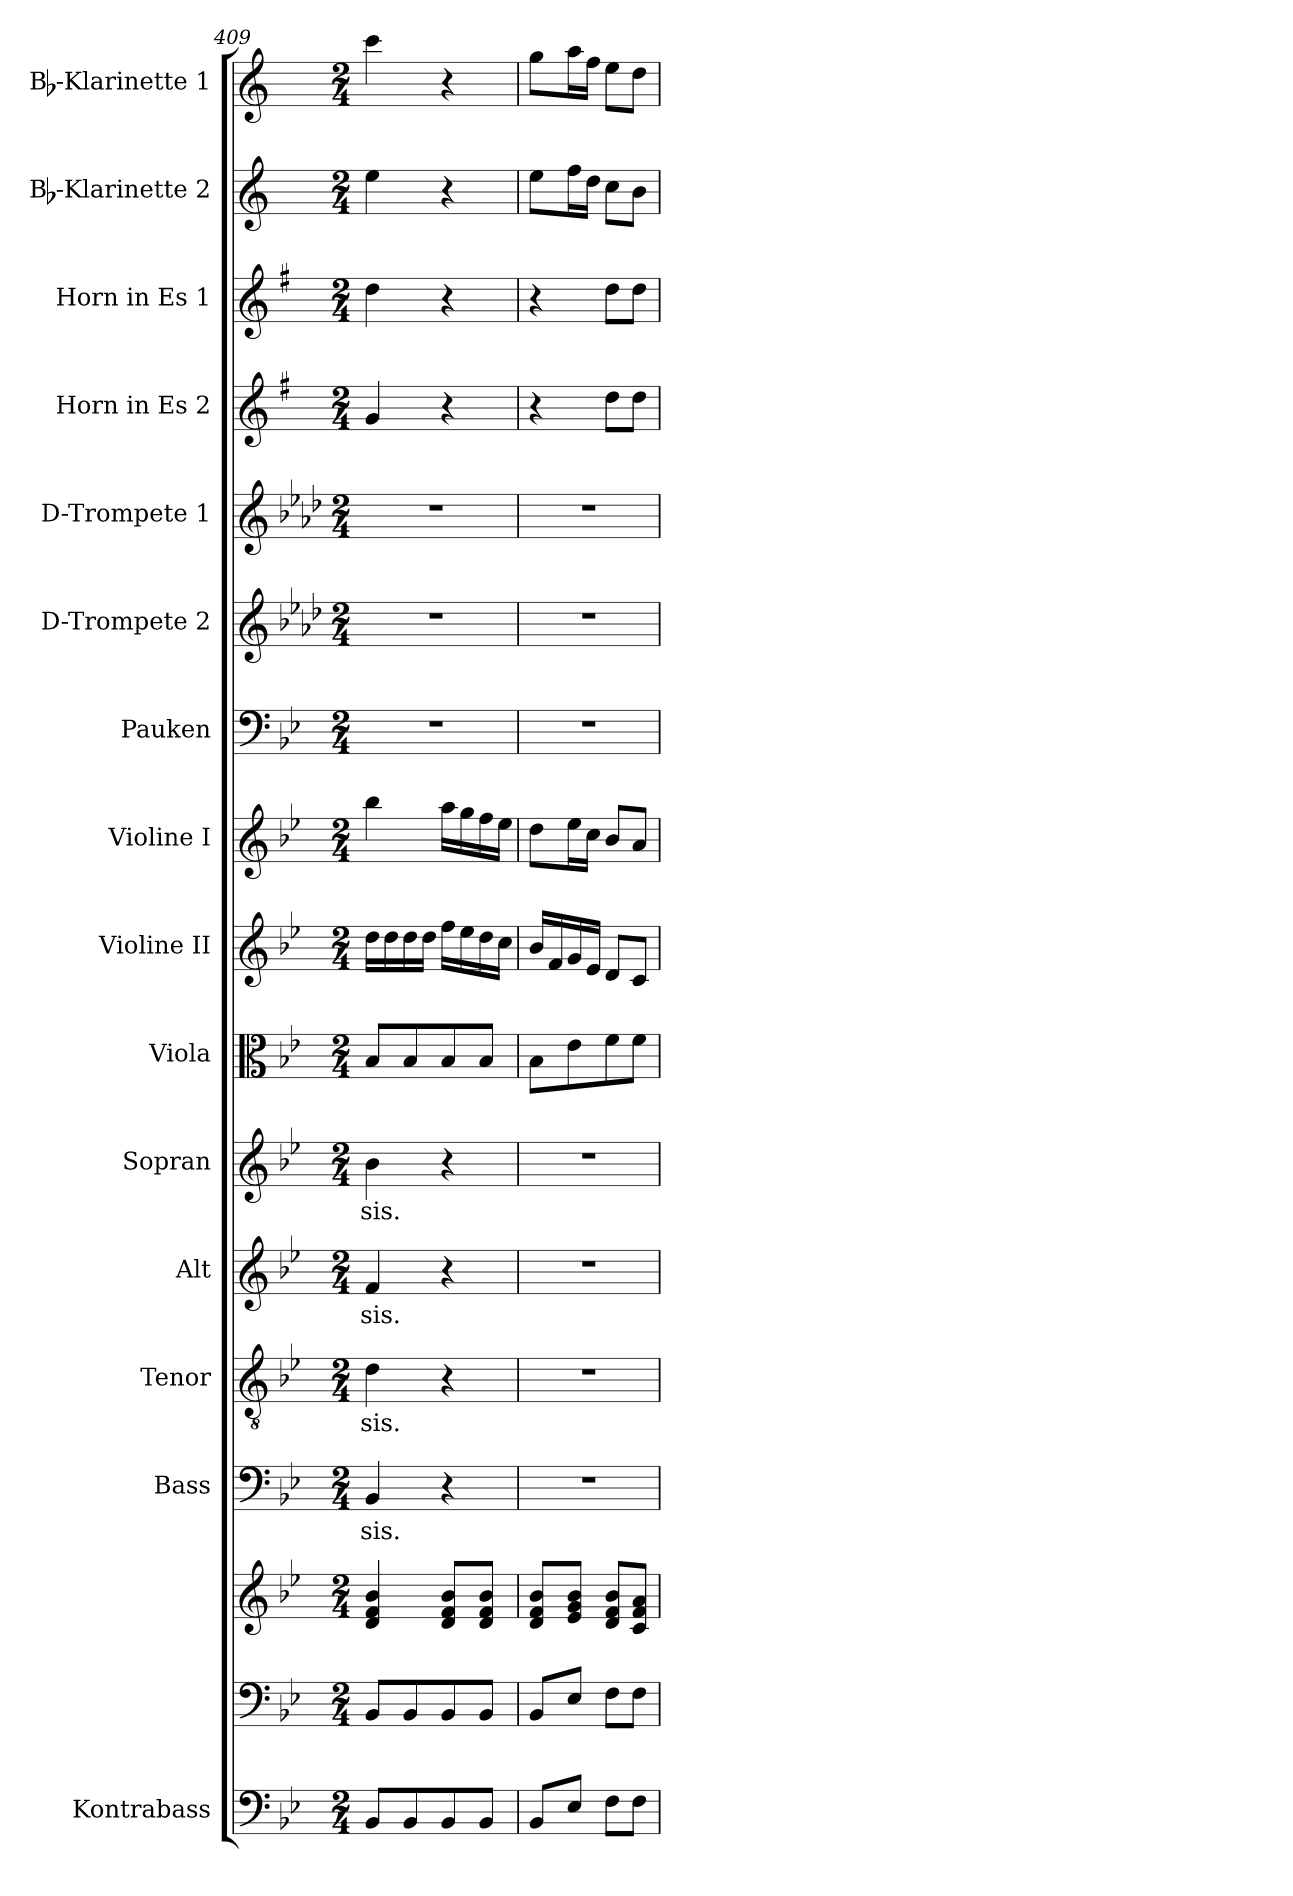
**kern	**kern	**kern	**kern	**text	**kern	**text	**kern	**text	**kern	**text	**kern	**kern	**kern	**kern	**kern	**kern	**kern	**kern	**kern	**kern
*part16	*part15	*part15	*part14	*part14	*part13	*part13	*part12	*part12	*part11	*part11	*part10	*part9	*part8	*part7	*part6	*part5	*part4	*part3	*part2	*part1
*staff17	*staff16	*staff15	*staff14	*staff14	*staff13	*staff13	*staff12	*staff12	*staff11	*staff11	*staff10	*staff9	*staff8	*staff7	*staff6	*staff5	*staff4	*staff3	*staff2	*staff1
*I"Kontrabass	*	*	*I"Bass	*	*I"Tenor	*	*I"Alt	*	*I"Sopran	*	*I"Viola	*I"Violine II	*I"Violine I	*I"Pauken	*I"D-Trompete 2	*I"D-Trompete 1	*I"Horn in Es 2	*I"Horn in Es 1	*I"Bb-Klarinette 2	*I"Bb-Klarinette 1
*I'Kb.	*	*	*I'B.	*	*I'T.	*	*I'A.	*	*I'S.	*	*I'Vla.	*I'Vl. II	*I'Vl. I	*I'Pk.	*I'D Trp. 2	*I'D Trp. 1	*	*	*I'Bb Kl. 2	*I'Bb Kl. 1
*clefF4	*clefF4	*clefG2	*clefF4	*	*clefGv2	*	*clefG2	*	*clefG2	*	*clefC3	*clefG2	*clefG2	*clefF4	*clefG2	*clefG2	*clefG2	*clefG2	*clefG2	*clefG2
*ITrd7c12	*	*	*	*	*	*	*	*	*	*	*	*	*	*	*ITrd-1c-2	*ITrd-1c-2	*ITrd5c9	*ITrd5c9	*ITrd1c2	*ITrd1c2
*k[b-e-]	*k[b-e-]	*k[b-e-]	*k[b-e-]	*	*k[b-e-]	*	*k[b-e-]	*	*k[b-e-]	*	*k[b-e-]	*k[b-e-]	*k[b-e-]	*k[b-e-]	*k[b-e-]	*k[b-e-]	*k[b-e-]	*k[b-e-]	*k[b-e-]	*k[b-e-]
*B-:	*B-:	*B-:	*B-:	*	*B-:	*	*B-:	*	*B-:	*	*B-:	*B-:	*B-:	*B-:	*B-:	*B-:	*B-:	*B-:	*B-:	*B-:
*M2/4	*M2/4	*M2/4	*M2/4	*	*M2/4	*	*M2/4	*	*M2/4	*	*M2/4	*M2/4	*M2/4	*M2/4	*M2/4	*M2/4	*M2/4	*M2/4	*M2/4	*M2/4
=409	=409	=409	=409	=409	=409	=409	=409	=409	=409	=409	=409	=409	=409	=409	=409	=409	=409	=409	=409	=409
!	!	!	!	!LO:LY:b	!	!LO:LY:b	!	!LO:LY:b	!	!LO:LY:b	!	!	!	!	!	!	!	!	!	!
8BBB-/L	8BB-/L	4d/ 4f/ 4b-/	4BB-/	-sis.	4d\	-sis.	4f/	-sis.	4b-\	-sis.	8B-/L	16dd\LL	4bb-\	2r	2r	2r	4B-/	4f\	4dd\	4bb-\
.	.	.	.	.	.	.	.	.	.	.	.	16dd\	.	.	.	.	.	.	.	.
8BBB-/	8BB-/	.	.	.	.	.	.	.	.	.	8B-/	16dd\	.	.	.	.	.	.	.	.
.	.	.	.	.	.	.	.	.	.	.	.	16dd\JJ	.	.	.	.	.	.	.	.
8BBB-/	8BB-/	8d/ 8f/ 8b-/L	4r	.	4r	.	4r	.	4r	.	8B-/	16ff\LL	16aa\LL	.	.	.	4r	4r	4r	4r
.	.	.	.	.	.	.	.	.	.	.	.	16ee-\	16gg\	.	.	.	.	.	.	.
8BBB-/J	8BB-/J	8d/ 8f/ 8b-/J	.	.	.	.	.	.	.	.	8B-/J	16dd\	16ff\	.	.	.	.	.	.	.
.	.	.	.	.	.	.	.	.	.	.	.	16cc\JJ	16ee-\JJ	.	.	.	.	.	.	.
=410	=410	=410	=410	=410	=410	=410	=410	=410	=410	=410	=410	=410	=410	=410	=410	=410	=410	=410	=410	=410
8BBB-/L	8BB-/L	8d/ 8f/ 8b-/L	2r	.	2r	.	2r	.	2r	.	8B-\L	16b-/LL	8dd\L	2r	2r	2r	4r	4r	8dd\L	8ff\L
.	.	.	.	.	.	.	.	.	.	.	.	16f/	.	.	.	.	.	.	.	.
8EE-/J	8E-/J	8e-/ 8g/ 8b-/J	.	.	.	.	.	.	.	.	8e-\	16g/	16ee-\L	.	.	.	.	.	16ee-\L	16gg\L
.	.	.	.	.	.	.	.	.	.	.	.	16e-/JJ	16cc\JJ	.	.	.	.	.	16cc\JJ	16ee-\JJ
8FF\L	8F\L	8d/ 8f/ 8b-/L	.	.	.	.	.	.	.	.	8f\	8d/L	8b-/L	.	.	.	8f\L	8f\L	8b-\L	8dd\L
8FF\J	8F\J	8c/ 8f/ 8a/J	.	.	.	.	.	.	.	.	8f\J	8c/J	8a/J	.	.	.	8f\J	8f\J	8a\J	8cc\J
=	=	=	=	=	=	=	=	=	=	=	=	=	=	=	=	=	=	=	=	=
*-	*-	*-	*-	*-	*-	*-	*-	*-	*-	*-	*-	*-	*-	*-	*-	*-	*-	*-	*-	*-
